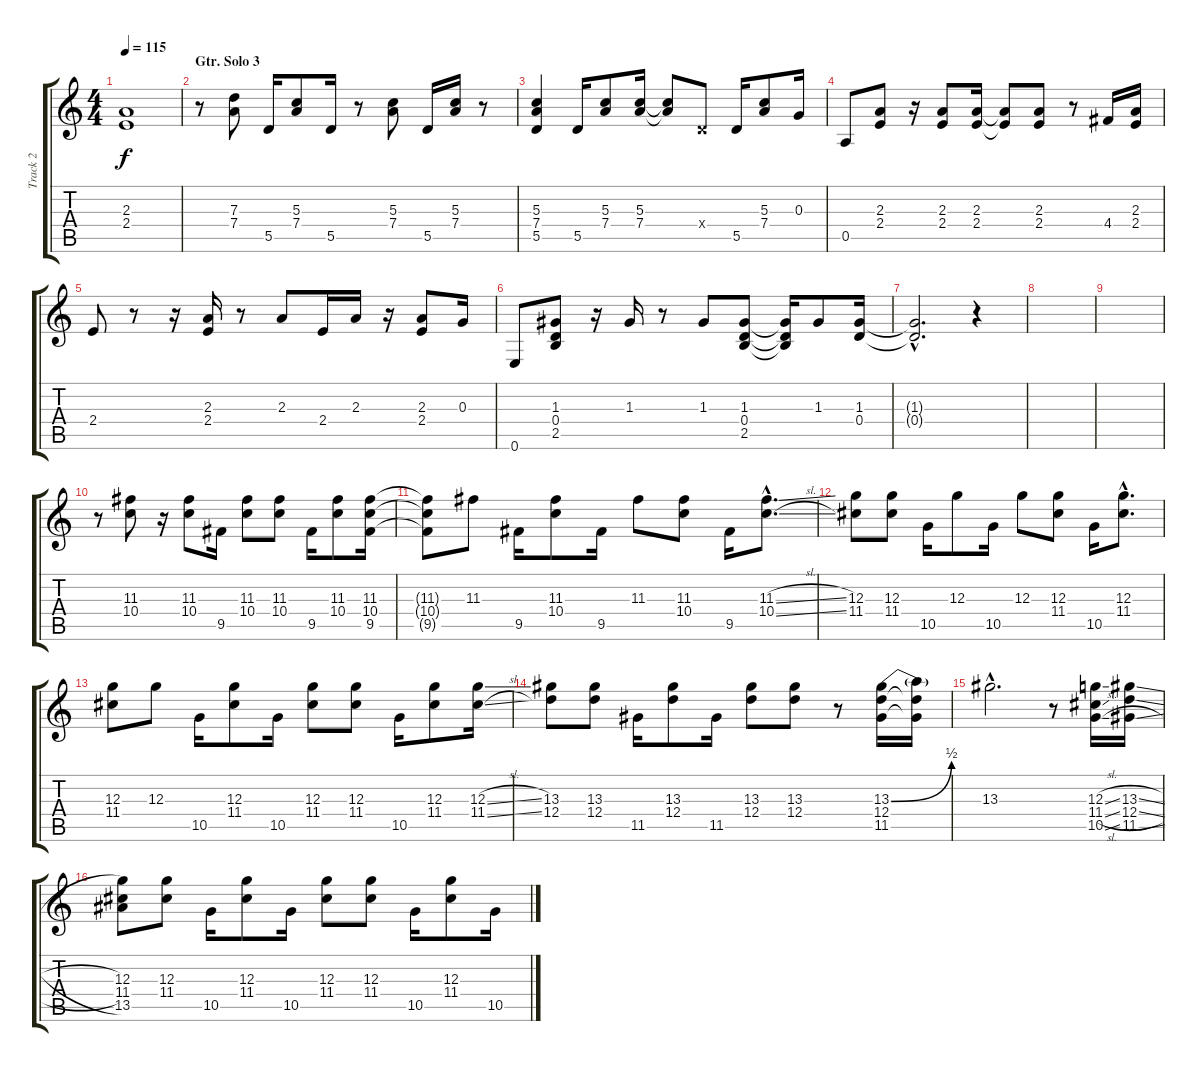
\track ("Track 2" "Track 2") {instrument electricguitarjazz}
\staff {score tabs}
\tuning (E4 B3 G3 D3 A2 E2) {hide}
\ts (4 4)
\tempo 115
\clef g2
\ks c
(2.3 2.4).1{dy f} |
\section ("" "Gtr. Solo 3")
r.8 (7.3 7.4).8 5.5.16 (5.3 7.4).8 5.5.16 r.8 (5.3 7.4).8 5.5.16 (5.3 7.4).16 r.8 |
(5.3 7.4 5.5).4 5.5.16 (5.3 7.4).8 (5.3 7.4).16 (5.3{t} 7.4{t}).8 0.4{x}.8 5.5.16 (5.3 7.4).8 0.3.16 |
0.5.8 (2.3 2.4).8 r.16 (2.3 2.4).8 (2.3 2.4).16 (2.3{t} 2.4{t}).8 (2.3 2.4).8 r.8 4.4.16 (2.3 2.4).16 |
2.4.8 r.8 r.16 (2.3 2.4).16 r.8 2.3.8 2.4.16 2.3.16 r.16 (2.3 2.4).8 0.3.16 |
0.6.8 (1.3 0.4 2.5).8 r.16 1.3.16 r.8 1.3.8 (1.3 0.4 2.5).8 (1.3{t} 0.4{t} 2.5{t}).16 1.3.8 (1.3 0.4).16 |
(1.3{hac t} 0.4{hac t}).2{d} r.4 |
|
|
r.8 (11.3 10.4).8 r.16 (11.3 10.4).8 9.5.16 (11.3 10.4).8 (11.3 10.4).8 9.5.16 (11.3 10.4).8 (11.3 10.4 9.5).16 |
(11.3{t} 10.4{t} 9.5{t}).8 11.3.8 9.5.16 (11.3 10.4).8 9.5.16 11.3.8 (11.3 10.4).8 9.5.16 (11.3{sl hac} 10.4{sl hac}).8{d} |
(12.3 11.4).8 (12.3 11.4).8 10.5.16 12.3.8 10.5.16 12.3.8 (12.3 11.4).8 10.5.16 (12.3{hac} 11.4{hac}).8{d} |
(12.3 11.4).8 12.3.8 10.5.16 (12.3 11.4).8 10.5.16 (12.3 11.4).8 (12.3 11.4).8 10.5.16 (12.3 11.4).8 (12.3{sl} 11.4{sl}).16 |
(13.3 12.4).8 (13.3 12.4).8 11.5.16 (13.3 12.4).8 11.5.16 (13.3 12.4).8 (13.3 12.4).8 r.8 (13.3{be (bend 0 0 60 2)} 12.4 11.5).16 (13.3{t} 12.4{t} 11.5{t}).16 |
13.3{hac}.2{d} r.8 (12.3{sl} 11.4{sl} 10.5{sl}).16 (13.3{sl} 12.4{sl} 11.5{sl}).16 |
(12.3 11.4 13.5).8 (12.3 11.4).8 10.5.16 (12.3 11.4).8 10.5.16 (12.3 11.4).8 (12.3 11.4).8 10.5.16 (12.3 11.4).8 10.5.16
